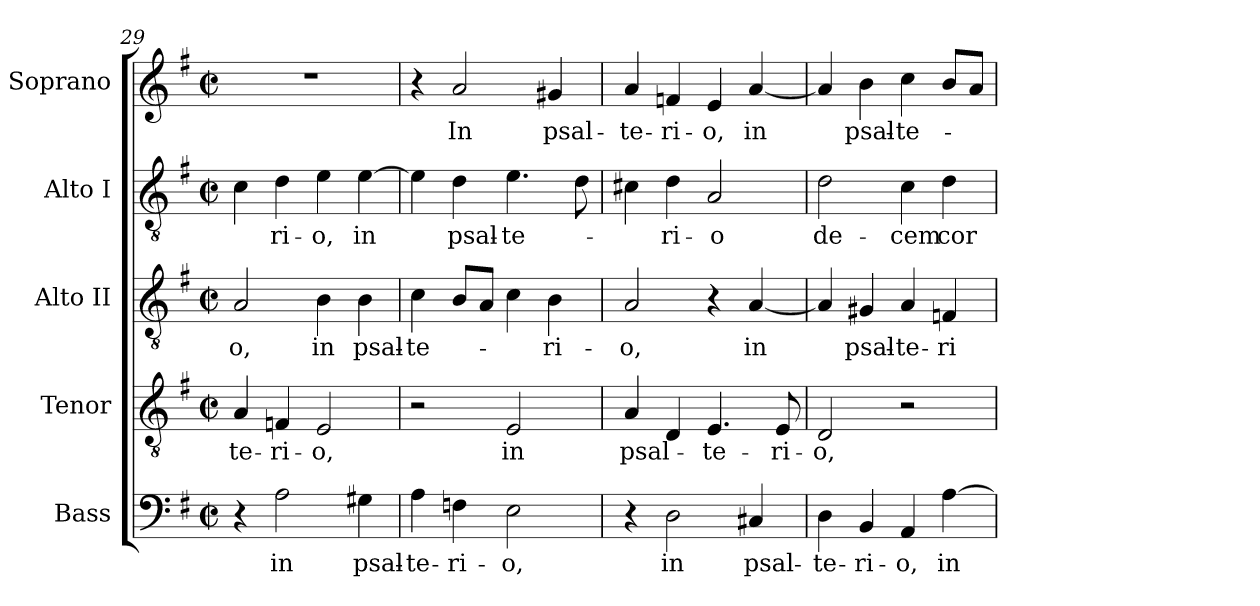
**kern	**text	**kern	**text	**kern	**text	**kern	**text	**kern	**text
*part5	*part5	*part4	*part4	*part3	*part3	*part2	*part2	*part1	*part1
*staff5	*staff5	*staff4	*staff4	*staff3	*staff3	*staff2	*staff2	*staff1	*staff1
*I"Bass	*	*I"Tenor	*	*I"Alto II	*	*I"Alto I	*	*I"Soprano	*
*	*	*	*	*I'T. II	*	*I'T.	*	*I'A.	*
!!LO:LB:g=z
*clefF4	*	*clefGv2	*	*clefGv2	*	*clefGv2	*	*clefG2	*
*	*	*	*	*ITrd7c12	*	*ITrd7c12	*	*	*
*k[f#]	*	*k[f#]	*	*k[f#]	*	*k[f#]	*	*k[f#]	*
*G:	*	*G:	*	*G:	*	*G:	*	*G:	*
*M2/2	*	*M2/2	*	*M2/2	*	*M2/2	*	*M2/2	*
*met(c|)	*	*met(c|)	*	*met(c|)	*	*met(c|)	*	*met(c|)	*
=29	=29	=29	=29	=29	=29	=29	=29	=29	=29
!	!	!	!LO:LY:b:color=#000000	!	!	!	!	!	!
!	!	!	!	!	!LO:LY:b:color=#000000	!	!	!	!
4r	.	4Ai/	-te-	2AAi/	-o,	4Ci\	.	1r	.
!	!LO:LY:b:color=#000000	!	!	!	!	!	!	!	!
!	!	!	!LO:LY:b:color=#000000	!	!	!	!	!	!
!	!	!	!	!	!	!	!LO:LY:b:color=#000000	!	!
2Ai\	in	4Fni/	-ri-	.	.	4Di\	-ri-	.	.
!	!	!	!LO:LY:b:color=#000000	!	!	!	!	!	!
!	!	!	!	!	!LO:LY:b:color=#000000	!	!	!	!
!	!	!	!	!	!	!	!LO:LY:b:color=#000000	!	!
.	.	2Ei/	-o,	4BBi\	in	4Ei\	-o,	.	.
!	!LO:LY:b:color=#000000	!	!	!	!	!	!	!	!
!	!	!	!	!	!LO:LY:b:color=#000000	!	!	!	!
!	!	!	!	!	!	!	!LO:LY:b:color=#000000	!	!
4G#Xi\	psal-	.	.	4BBi\	psal-	[>4Ei\	in	.	.
=30	=30	=30	=30	=30	=30	=30	=30	=30	=30
!	!LO:LY:b:color=#000000	!	!	!	!	!	!	!	!
!	!	!	!	!	!LO:LY:b:color=#000000	!	!	!	!
4Ai\	-te-	2r	.	4Ci\	-te-	4Ei\]	.	4r	.
!	!LO:LY:b:color=#000000	!	!	!	!	!	!	!	!
!	!	!	!	!	!	!	!LO:LY:b:color=#000000	!	!
!	!	!	!	!	!	!	!	!	!LO:LY:b:color=#000000
4Fni\	-ri-	.	.	8BBi/L	.	4Di\	psal-	2ai/	In
.	.	.	.	8AAi/J	.	.	.	.	.
!	!LO:LY:b:color=#000000	!	!	!	!	!	!	!	!
!	!	!	!LO:LY:b:color=#000000	!	!	!	!	!	!
!	!	!	!	!	!	!	!LO:LY:b:color=#000000	!	!
2Ei\	-o,	2Ei/	in	4Ci\	.	4.Ei\	-te-	.	.
!	!	!	!	!	!LO:LY:b:color=#000000	!	!	!	!
!	!	!	!	!	!	!	!	!	!LO:LY:b:color=#000000
.	.	.	.	4BBi\	-ri-	.	.	4g#Xi/	psal-
.	.	.	.	.	.	8Di\	.	.	.
=31	=31	=31	=31	=31	=31	=31	=31	=31	=31
!	!	!	!LO:LY:b:color=#000000	!	!	!	!	!	!
!	!	!	!	!	!LO:LY:b:color=#000000	!	!	!	!
!	!	!	!	!	!	!	!	!	!LO:LY:b:color=#000000
4r	.	4Ai/	psal-	2AAi/	-o,	4C#Xi\	.	4ai/	-te-
!	!LO:LY:b:color=#000000	!	!	!	!	!	!	!	!
!	!	!	!	!	!	!	!LO:LY:b:color=#000000	!	!
!	!	!	!	!	!	!	!	!	!LO:LY:b:color=#000000
2Di\	in	4Di/	.	.	.	4Di\	-ri-	4fni/	-ri-
!	!	!	!LO:LY:b:color=#000000	!	!	!	!	!	!
!	!	!	!	!	!	!	!LO:LY:b:color=#000000	!	!
!	!	!	!	!	!	!	!	!	!LO:LY:b:color=#000000
.	.	4.Ei/	-te-	4r	.	2AAi/	-o	4ei/	-o,
!	!LO:LY:b:color=#000000	!	!	!	!	!	!	!	!
!	!	!	!	!	!LO:LY:b:color=#000000	!	!	!	!
!	!	!	!	!	!	!	!	!	!LO:LY:b:color=#000000
4C#Xi/	psal-	.	.	[<4AAi/	in	.	.	[<4ai/	in
!	!	!	!LO:LY:b:color=#000000	!	!	!	!	!	!
.	.	8Ei/	-ri-	.	.	.	.	.	.
=32	=32	=32	=32	=32	=32	=32	=32	=32	=32
!	!LO:LY:b:color=#000000	!	!	!	!	!	!	!	!
!	!	!	!LO:LY:b:color=#000000	!	!	!	!	!	!
!	!	!	!	!	!	!	!LO:LY:b:color=#000000	!	!
4Di\	-te-	2Di/	-o,	4AAi/]	.	2Di\	de-	4ai/]	.
!	!LO:LY:b:color=#000000	!	!	!	!	!	!	!	!
!	!	!	!	!	!LO:LY:b:color=#000000	!	!	!	!
!	!	!	!	!	!	!	!	!	!LO:LY:b:color=#000000
4BBi/	-ri-	.	.	4GG#Xi/	psal-	.	.	4bi\	psal-
!	!LO:LY:b:color=#000000	!	!	!	!	!	!	!	!
!	!	!	!	!	!LO:LY:b:color=#000000	!	!	!	!
!	!	!	!	!	!	!	!LO:LY:b:color=#000000	!	!
!	!	!	!	!	!	!	!	!	!LO:LY:b:color=#000000
4AAi/	-o,	2r	.	4AAi/	-te-	4Ci\	-cem	4cci\	-te-
!	!LO:LY:b:color=#000000	!	!	!	!	!	!	!	!
!	!	!	!	!	!LO:LY:b:color=#000000	!	!	!	!
!	!	!	!	!	!	!	!LO:LY:b:color=#000000	!	!
[>4Ai\	in	.	.	4FFni/	-ri-	4Di\	cor-	8bi/L	.
.	.	.	.	.	.	.	.	8ai/J	.
=	=	=	=	=	=	=	=	=	=
*-	*-	*-	*-	*-	*-	*-	*-	*-	*-
